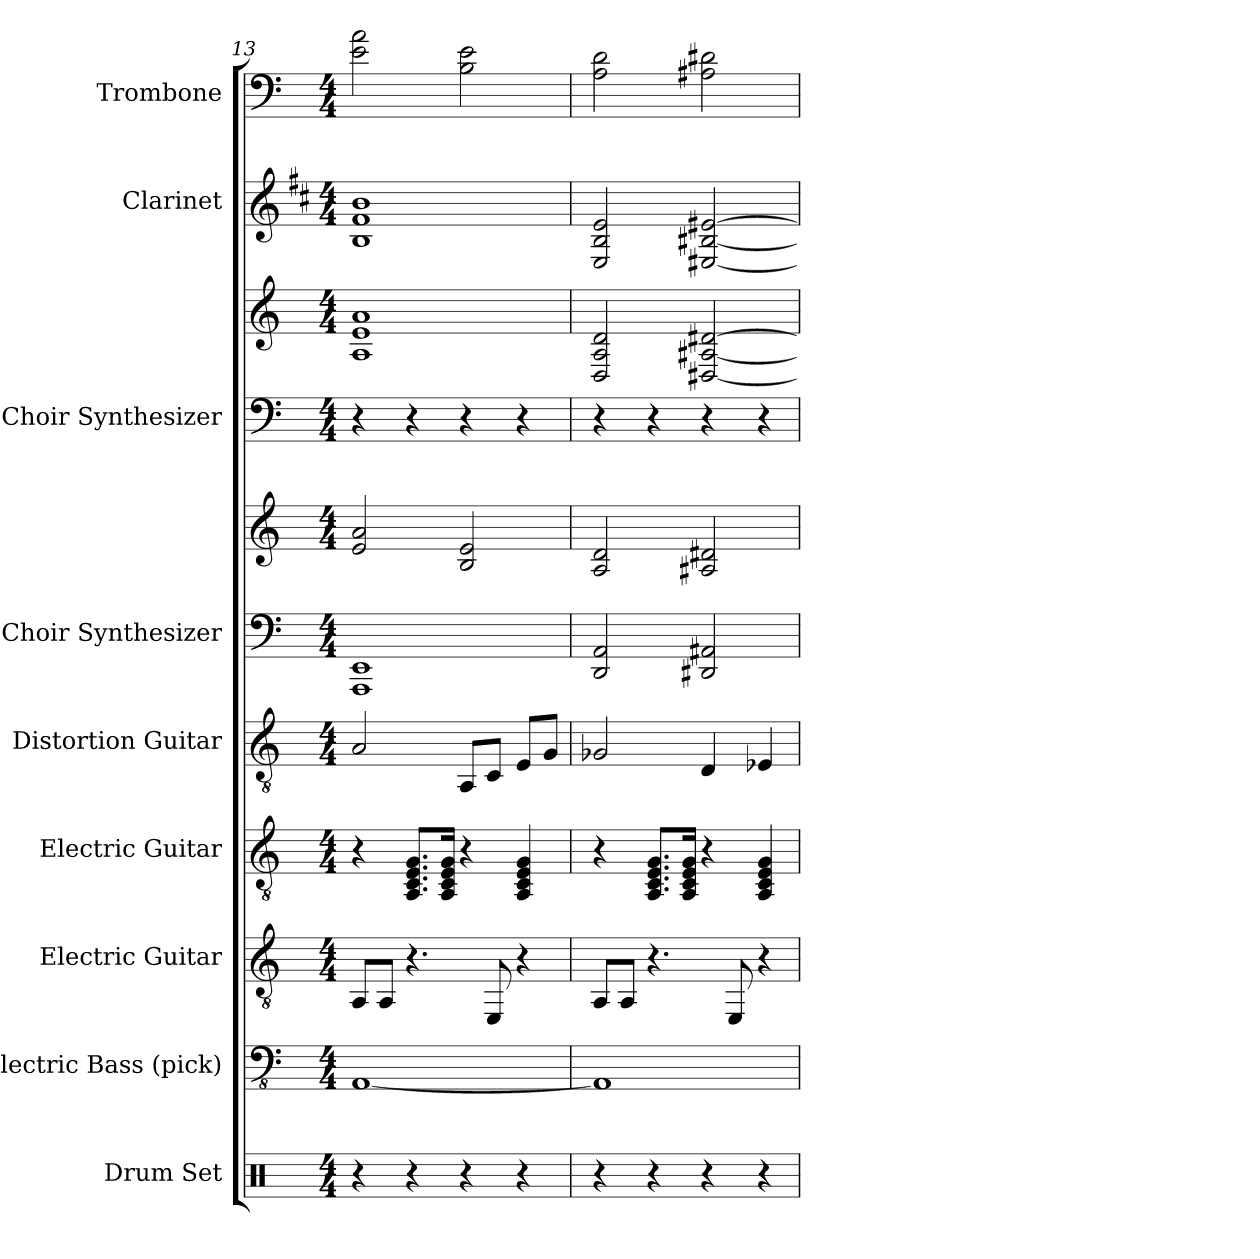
**kern	**kern	**kern	**kern	**kern	**kern	**kern	**kern	**kern	**kern	**kern
*part9	*part8	*part7	*part6	*part5	*part4	*part4	*part3	*part3	*part2	*part1
*staff11	*staff10	*staff9	*staff8	*staff7	*staff6	*staff5	*staff4	*staff3	*staff2	*staff1
*I"Drum Set	*I"Electric Bass (pick)	*I"Electric Guitar	*I"Electric Guitar	*I"Distortion Guitar	*I"Choir Synthesizer	*	*I"Choir Synthesizer	*	*I"Clarinet	*I"Trombone
*I'Drs.	*I'El. Bass	*I'El. Guit.	*I'El. Guit.	*I'Dist. Guit.	*I'Synth.	*	*I'Synth.	*	*I'Cl.	*I'Trb.
*clefX	*clefFv4	*clefGv2	*clefGv2	*clefGv2	*clefF4	*clefG2	*clefF4	*clefG2	*clefG2	*clefF4
*	*	*	*	*	*	*	*	*	*ITrd1c2	*
*k[]	*k[]	*k[]	*k[]	*k[]	*k[]	*k[]	*k[]	*k[]	*k[]	*k[]
*M4/4	*M4/4	*M4/4	*M4/4	*M4/4	*M4/4	*M4/4	*M4/4	*M4/4	*M4/4	*M4/4
=13	=13	=13	=13	=13	=13	=13	=13	=13	=13	=13
4r	[1AAA	8AAL	4r	2A	1AAA 1EE	2a 2e	4r	1e 1A 1a	1e 1A 1a	2a 2e
.	.	8AAJ	.	.	.	.	.	.	.	.
4r	.	4.r	8.AA 8.E 8.G 8.CL	.	.	.	4r	.	.	.
.	.	.	16AA 16E 16G 16CJk	.	.	.	.	.	.	.
4r	.	.	4r	8AAL	.	2e 2B	4r	.	.	2e 2B
.	.	8EE	.	8CJ	.	.	.	.	.	.
4r	.	4r	4AA 4E 4G 4C	8EL	.	.	4r	.	.	.
.	.	.	.	8GJ	.	.	.	.	.	.
=14	=14	=14	=14	=14	=14	=14	=14	=14	=14	=14
4r	1AAA]	8AAL	4r	2G-X	2DD 2AA	2d 2A	4r	2D 2A 2d	2D 2A 2d	2d 2A
.	.	8AAJ	.	.	.	.	.	.	.	.
4r	.	4.r	8.AA 8.E 8.G 8.CL	.	.	.	4r	.	.	.
.	.	.	16AA 16E 16G 16CJk	.	.	.	.	.	.	.
4r	.	.	4r	4D	2DD#X 2AA#X	2d#X 2A#X	4r	[2d#X [2A#X [2D#X	[2d#X [2A#X [2D#X	2d#X 2A#X
.	.	8EE	.	.	.	.	.	.	.	.
4r	.	4r	4AA 4E 4G 4C	4E-X	.	.	4r	.	.	.
=	=	=	=	=	=	=	=	=	=	=
*-	*-	*-	*-	*-	*-	*-	*-	*-	*-	*-
